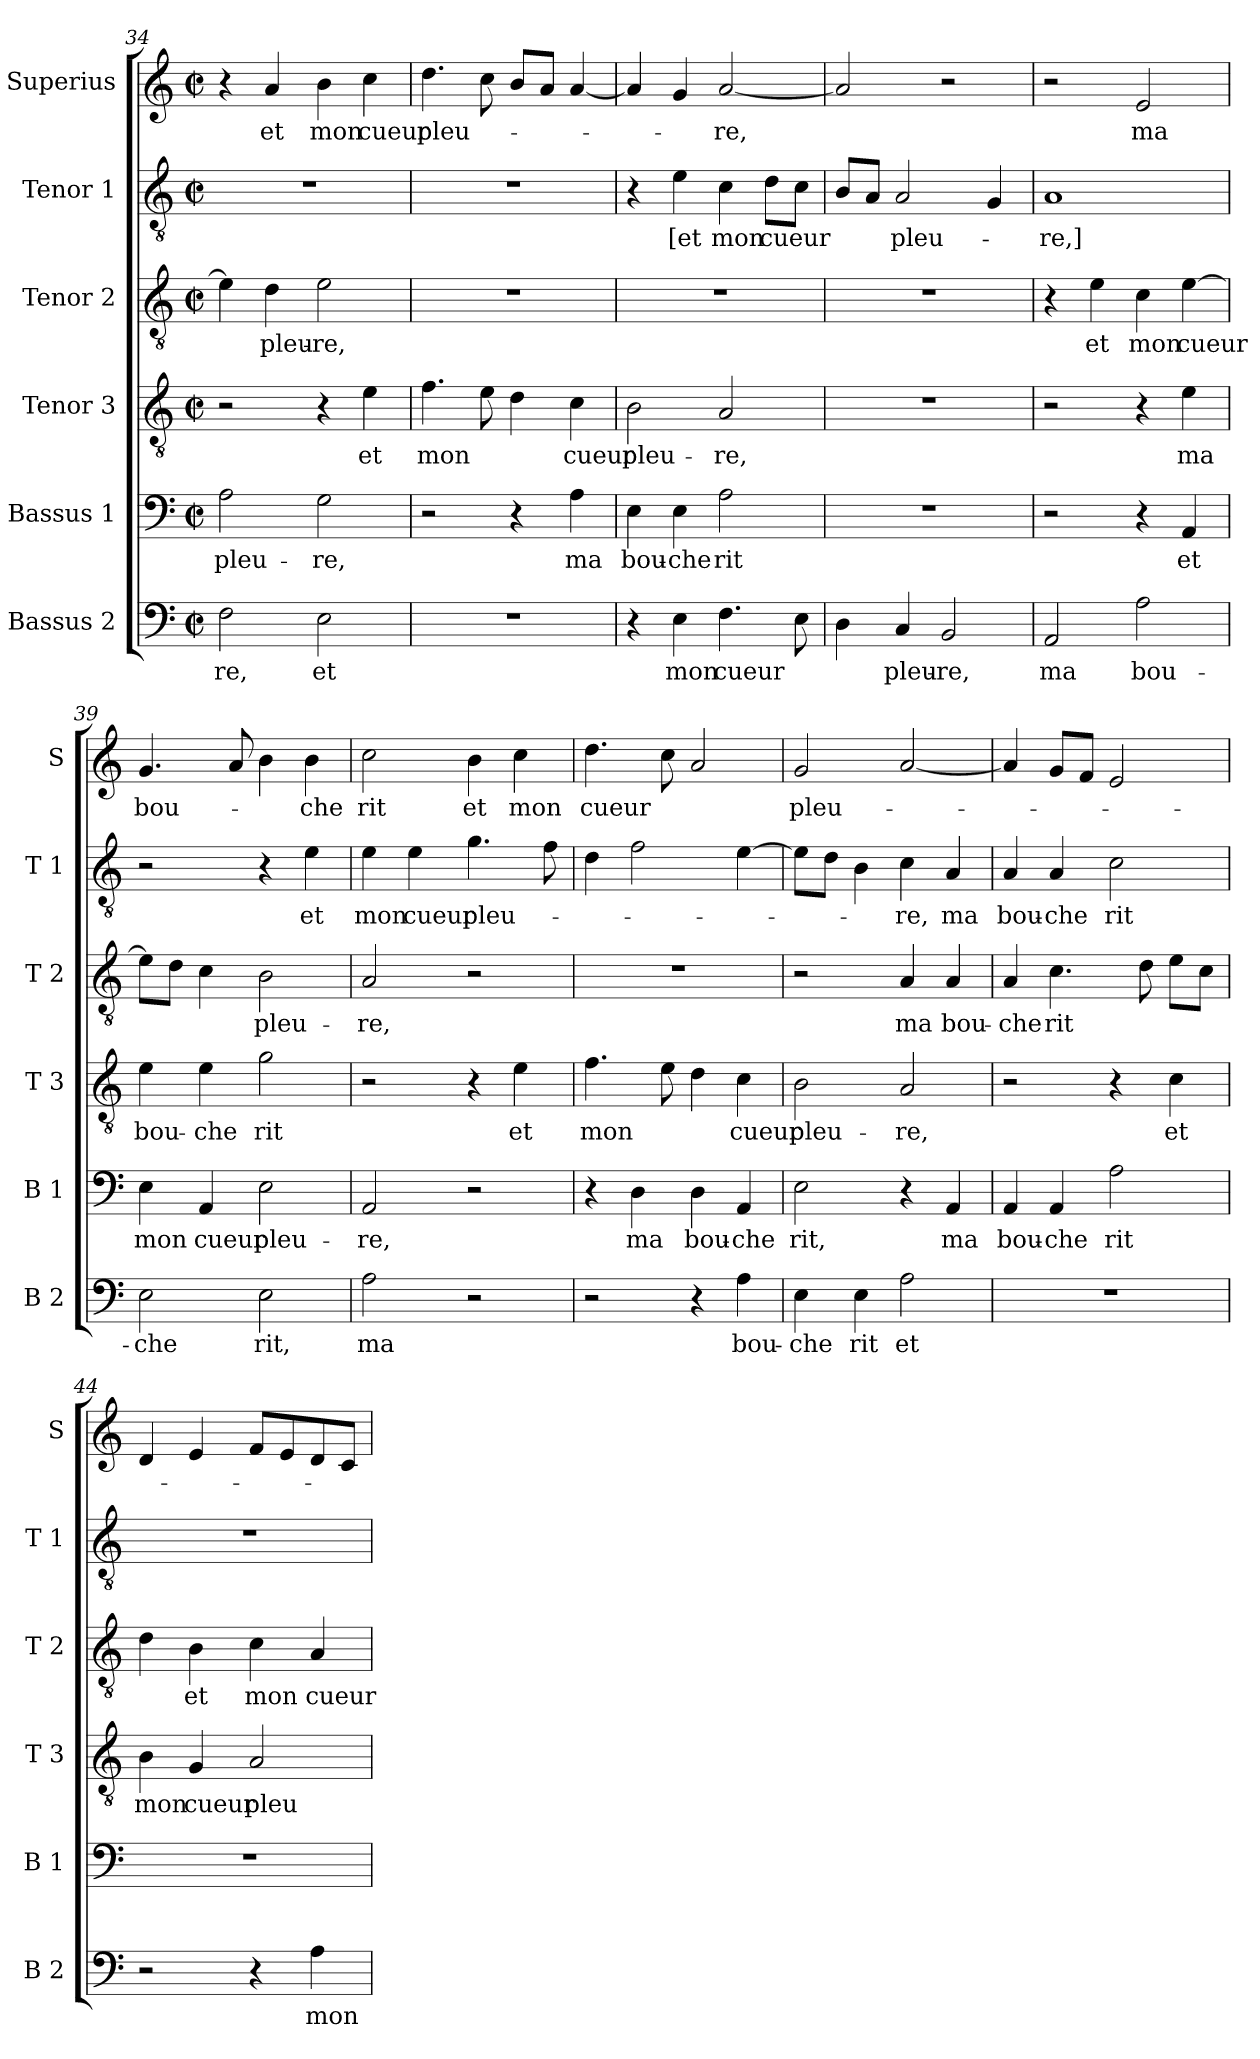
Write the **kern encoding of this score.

**kern	**text	**kern	**text	**kern	**text	**kern	**text	**kern	**text	**kern	**text
*part6	*part6	*part5	*part5	*part4	*part4	*part3	*part3	*part2	*part2	*part1	*part1
*staff6	*staff6	*staff5	*staff5	*staff4	*staff4	*staff3	*staff3	*staff2	*staff2	*staff1	*staff1
*I"Bassus 2	*	*I"Bassus 1	*	*I"Tenor 3	*	*I"Tenor 2	*	*I"Tenor 1	*	*I"Superius	*
*I'B 2	*	*I'B 1	*	*I'T 3	*	*I'T 2	*	*I'T 1	*	*I'S	*
*clefF4	*	*clefF4	*	*clefGv2	*	*clefGv2	*	*clefGv2	*	*clefG2	*
*k[]	*	*k[]	*	*k[]	*	*k[]	*	*k[]	*	*k[]	*
*M2/2	*	*M2/2	*	*M2/2	*	*M2/2	*	*M2/2	*	*M2/2	*
*met(c|)	*	*met(c|)	*	*met(c|)	*	*met(c|)	*	*met(c|)	*	*met(c|)	*
=34	=34	=34	=34	=34	=34	=34	=34	=34	=34	=34	=34
!	!LO:LY:b	!	!LO:LY:b	!	!	!	!	!	!	!	!
2F\	-re,	2A\	pleu-	2r	.	4e\]	.	1r	.	4r	.
!	!	!	!	!	!	!	!LO:LY:b	!	!	!	!LO:LY:b
.	.	.	.	.	.	4d\	pleu-	.	.	4a/	et
!	!LO:LY:b	!	!LO:LY:b	!	!	!	!LO:LY:b	!	!	!	!LO:LY:b
2E\	et	2G\	-re,	4r	.	2e\	-re,	.	.	4b\	mon
!	!	!	!	!	!LO:LY:b	!	!	!	!	!	!LO:LY:b
.	.	.	.	4e\	et	.	.	.	.	4cc\	cueur
!!LO:LB:g=z
=35	=35	=35	=35	=35	=35	=35	=35	=35	=35	=35	=35
!	!	!	!	!	!LO:LY:b	!	!	!	!	!	!LO:LY:b
1r	.	2r	.	4.f\	mon	1r	.	1r	.	4.dd\	pleu-
.	.	.	.	8e\	.	.	.	.	.	8cc\	.
.	.	4r	.	4d\	.	.	.	.	.	8b/L	.
.	.	.	.	.	.	.	.	.	.	8a/J	.
!	!	!	!LO:LY:b	!	!LO:LY:b	!	!	!	!	!	!
.	.	4A\	ma	4c\	cueur	.	.	.	.	[4a/	.
!!LO:PB:g=z
=36	=36	=36	=36	=36	=36	=36	=36	=36	=36	=36	=36
!	!	!	!LO:LY:b	!	!LO:LY:b	!	!	!	!	!	!
4r	.	4E\	bou-	2B\	pleu-	1r	.	4r	.	4a/]	.
!	!LO:LY:b	!	!LO:LY:b	!	!	!	!	!	!LO:LY:b	!	!
4E\	mon	4E\	-che	.	.	.	.	4e\	[et	4g/	.
!	!LO:LY:b	!	!LO:LY:b	!	!LO:LY:b	!	!	!	!LO:LY:b	!	!LO:LY:b
4.F\	cueur	2A\	rit	2A/	-re,	.	.	4c\	mon	[2a/	-re,
!	!	!	!	!	!	!	!	!	!LO:LY:b	!	!
.	.	.	.	.	.	.	.	8d\L	cueur	.	.
8E\	.	.	.	.	.	.	.	8c\J	.	.	.
=37	=37	=37	=37	=37	=37	=37	=37	=37	=37	=37	=37
4D\	.	1r	.	1r	.	1r	.	8B/L	.	2a/]	.
.	.	.	.	.	.	.	.	8A/J	.	.	.
!	!LO:LY:b	!	!	!	!	!	!	!	!LO:LY:b	!	!
4C/	pleu-	.	.	.	.	.	.	2A/	pleu-	.	.
!	!LO:LY:b	!	!	!	!	!	!	!	!	!	!
2BB/	-re,	.	.	.	.	.	.	.	.	2r	.
.	.	.	.	.	.	.	.	4G/	.	.	.
=38	=38	=38	=38	=38	=38	=38	=38	=38	=38	=38	=38
!	!LO:LY:b	!	!	!	!	!	!	!	!LO:LY:b	!	!
2AA/	ma	2r	.	2r	.	4r	.	1A	-re,]	2r	.
!	!	!	!	!	!	!	!LO:LY:b	!	!	!	!
.	.	.	.	.	.	4e\	et	.	.	.	.
!	!LO:LY:b	!	!	!	!	!	!LO:LY:b	!	!	!	!LO:LY:b
2A\	bou-	4r	.	4r	.	4c\	mon	.	.	2e/	ma
!	!	!	!LO:LY:b	!	!LO:LY:b	!	!LO:LY:b	!	!	!	!
.	.	4AA/	et	4e\	ma	[4e\	cueur	.	.	.	.
=39	=39	=39	=39	=39	=39	=39	=39	=39	=39	=39	=39
!	!LO:LY:b	!	!LO:LY:b	!	!LO:LY:b	!	!	!	!	!	!LO:LY:b
2E\	-che	4E\	mon	4e\	bou-	8e\L]	.	2r	.	4.g/	bou-
.	.	.	.	.	.	8d\J	.	.	.	.	.
!	!	!	!LO:LY:b	!	!LO:LY:b	!	!	!	!	!	!
.	.	4AA/	cueur	4e\	-che	4c\	.	.	.	.	.
.	.	.	.	.	.	.	.	.	.	8a/	.
!	!LO:LY:b	!	!LO:LY:b	!	!LO:LY:b	!	!LO:LY:b	!	!	!	!
2E\	rit,	2E\	pleu-	2g\	rit	2B\	pleu-	4r	.	4b\	.
!	!	!	!	!	!	!	!	!	!LO:LY:b	!	!LO:LY:b
.	.	.	.	.	.	.	.	4e\	et	4b\	-che
=40	=40	=40	=40	=40	=40	=40	=40	=40	=40	=40	=40
!	!LO:LY:b	!	!LO:LY:b	!	!	!	!LO:LY:b	!	!LO:LY:b	!	!LO:LY:b
2A\	ma	2AA/	-re,	2r	.	2A/	-re,	4e\	mon	2cc\	rit
!	!	!	!	!	!	!	!	!	!LO:LY:b	!	!
.	.	.	.	.	.	.	.	4e\	cueur	.	.
!	!	!	!	!	!	!	!	!	!LO:LY:b	!	!LO:LY:b
2r	.	2r	.	4r	.	2r	.	4.g\	pleu-	4b\	et
!	!	!	!	!	!LO:LY:b	!	!	!	!	!	!LO:LY:b
.	.	.	.	4e\	et	.	.	.	.	4cc\	mon
.	.	.	.	.	.	.	.	8f\	.	.	.
!!LO:LB:g=z
=41	=41	=41	=41	=41	=41	=41	=41	=41	=41	=41	=41
!	!	!	!	!	!LO:LY:b	!	!	!	!	!	!LO:LY:b
2r	.	4r	.	4.f\	mon	1r	.	4d\	.	4.dd\	cueur
!	!	!	!LO:LY:b	!	!	!	!	!	!	!	!
.	.	4D\	ma	.	.	.	.	2f\	.	.	.
.	.	.	.	8e\	.	.	.	.	.	8cc\	.
!	!	!	!LO:LY:b	!	!	!	!	!	!	!	!
4r	.	4D\	bou-	4d\	.	.	.	.	.	2a/	.
!	!LO:LY:b	!	!LO:LY:b	!	!LO:LY:b	!	!	!	!	!	!
4A\	bou-	4AA/	-che	4c\	cueur	.	.	[4e\	.	.	.
!!LO:PB:g=z
=42	=42	=42	=42	=42	=42	=42	=42	=42	=42	=42	=42
!	!LO:LY:b	!	!LO:LY:b	!	!LO:LY:b	!	!	!	!	!	!LO:LY:b
4E\	-che	2E\	rit,	2B\	pleu-	2r	.	8e\L]	.	2g/	pleu-
.	.	.	.	.	.	.	.	8d\J	.	.	.
!	!LO:LY:b	!	!	!	!	!	!	!	!	!	!
4E\	rit	.	.	.	.	.	.	4B\	.	.	.
!	!LO:LY:b	!	!	!	!LO:LY:b	!	!LO:LY:b	!	!LO:LY:b	!	!
2A\	et	4r	.	2A/	-re,	4A/	ma	4c\	-re,	[2a/	.
!	!	!	!LO:LY:b	!	!	!	!LO:LY:b	!	!LO:LY:b	!	!
.	.	4AA/	ma	.	.	4A/	bou-	4A/	ma	.	.
=43	=43	=43	=43	=43	=43	=43	=43	=43	=43	=43	=43
!	!	!	!LO:LY:b	!	!	!	!LO:LY:b	!	!LO:LY:b	!	!
1r	.	4AA/	bou-	2r	.	4A/	-che	4A/	bou-	4a/]	.
!	!	!	!LO:LY:b	!	!	!	!LO:LY:b	!	!LO:LY:b	!	!
.	.	4AA/	-che	.	.	4.c\	rit	4A/	-che	8g/L	.
.	.	.	.	.	.	.	.	.	.	8f/J	.
!	!	!	!LO:LY:b	!	!	!	!	!	!LO:LY:b	!	!
.	.	2A\	rit	4r	.	.	.	2c\	rit	2e/	.
.	.	.	.	.	.	8d\	.	.	.	.	.
!	!	!	!	!	!LO:LY:b	!	!	!	!	!	!
.	.	.	.	4c\	et	8e\L	.	.	.	.	.
.	.	.	.	.	.	8c\J	.	.	.	.	.
=44	=44	=44	=44	=44	=44	=44	=44	=44	=44	=44	=44
!	!	!	!	!	!LO:LY:b	!	!	!	!	!	!
2r	.	1r	.	4B\	mon	4d\	.	1r	.	4d/	.
!	!	!	!	!	!LO:LY:b	!	!LO:LY:b	!	!	!	!
.	.	.	.	4G/	cueur	4B\	et	.	.	4e/	.
!	!	!	!	!	!LO:LY:b	!	!LO:LY:b	!	!	!	!
4r	.	.	.	2A/	pleu-	4c\	mon	.	.	8f/L	.
.	.	.	.	.	.	.	.	.	.	8e/	.
!	!LO:LY:b	!	!	!	!	!	!LO:LY:b	!	!	!	!
4A\	mon	.	.	.	.	4A/	cueur	.	.	8d/	.
.	.	.	.	.	.	.	.	.	.	8c/J	.
=	=	=	=	=	=	=	=	=	=	=	=
*-	*-	*-	*-	*-	*-	*-	*-	*-	*-	*-	*-
